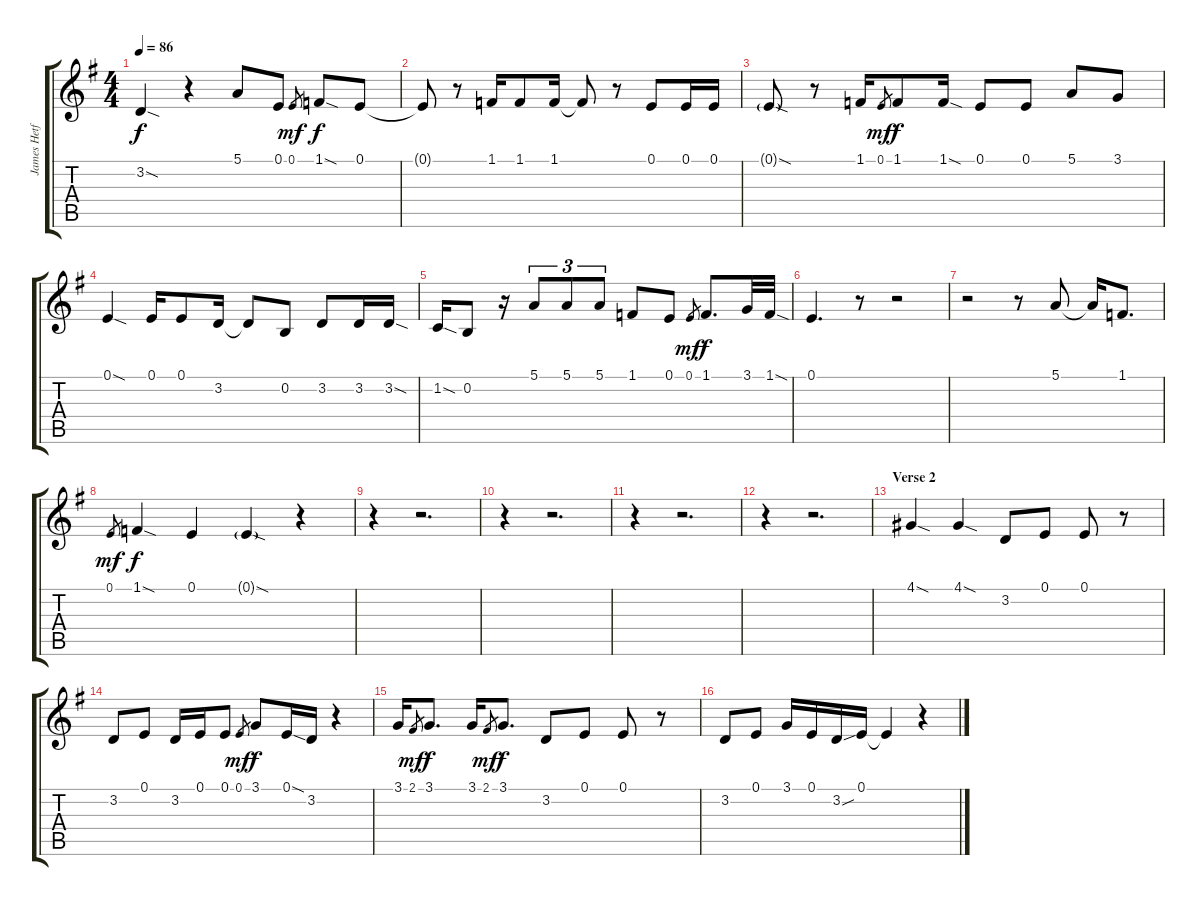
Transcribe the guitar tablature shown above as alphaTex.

\track ("James Hetfield Singing" "James Hetf") {instrument lead6voice}
\staff {score tabs}
\tuning (E4 B3 G3 D3 A2 E2) {hide}
\ts (4 4)
\tempo 86
\clef g2
\ks g
3.2{sod}.4{dy f} r.4 5.1.8 0.1.8 0.1.8{gr dy mf} 1.1{sod}.8{dy f} 0.1.8 |
0.1{t}.8 r.8 1.1.16 1.1.8 1.1.16 1.1{t}.8 r.8 0.1.8 0.1.16 0.1.16 |
0.1{sod g}.8 r.8 1.1.16 0.1.8{gr dy mf} 1.1.8{dy f} 1.1{sod}.16 0.1.8 0.1.8 5.1.8 3.1.8 |
0.1{sod}.4 0.1.16 0.1.8 3.2.16 3.2{t}.8 0.2.8 3.2.8 3.2.16 3.2{sod}.16 |
1.2{sod}.16 0.2.8 r.16 5.1.8{tu (3 2)} 5.1.8{tu (3 2)} 5.1.8{tu (3 2)} 1.1.8 0.1.8 0.1.8{gr dy mf} 1.1.8{d dy f} 3.1.32 1.1{sod}.32 |
0.1.4{d} r.8 r.2 |
r.2 r.8 5.1.8 5.1{t}.16 1.1.8{d} |
0.1.8{gr dy mf} 1.1{sod}.4{dy f} 0.1.4 0.1{sod g}.4 r.4 |
r.4 r.2{d} |
r.4 r.2{d} |
r.4 r.2{d} |
r.4 r.2{d} |
\section ("" "Verse 2")
4.1{sod}.4 4.1{sod}.4 3.2.8 0.1.8 0.1.8 r.8 |
3.2.8 0.1.8 3.2.16 0.1.16 0.1.8 0.1.8{gr dy mf} 3.1.8{dy f} 0.1{sod}.16 3.2.16 r.4 |
3.1.16 2.1.8{gr dy mf} 3.1.8{d dy f} 3.1.16 2.1.8{gr dy mf} 3.1.8{d dy f} 3.2.8 0.1.8 0.1.8 r.8 |
3.2.8 0.1.8 3.1.16 0.1.16 3.2{sou}.16 0.1.16 0.1{t}.4 r.4
